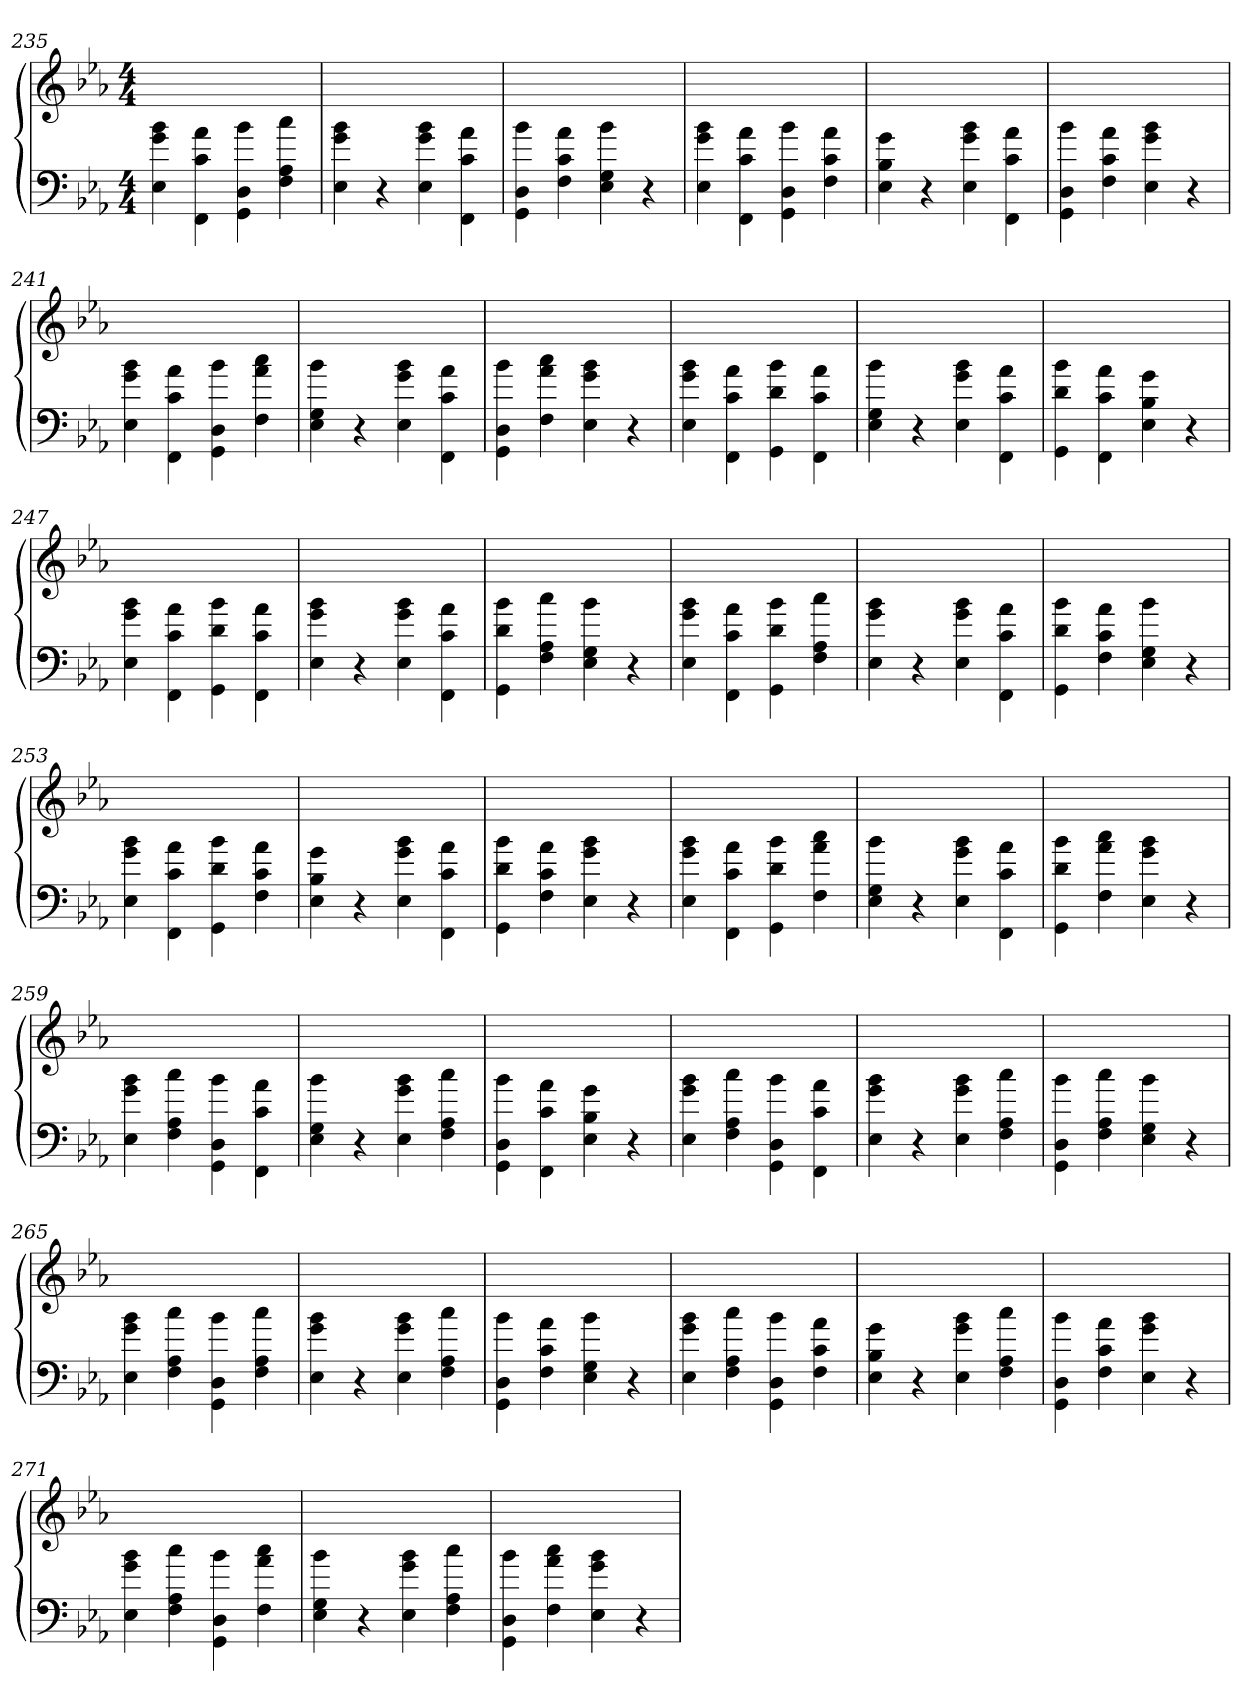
**kern	**kern
*part2	*part1
*staff2	*staff1
*clefF4	*clefG2
*k[b-e-a-]	*k[b-e-a-]
*E-:	*E-:
*M4/4	*M4/4
=235	=235
4E- 4g 4b-	1ryy
4FF 4c 4a-	.
4GG 4D 4b-	.
4F 4A- 4cc	.
=236	=236
4E- 4g 4b-	1ryy
4r	.
4E- 4g 4b-	.
4FF 4c 4a-	.
=237	=237
4GG 4D 4b-	1ryy
4F 4c 4a-	.
4E- 4G 4b-	.
4r	.
=238	=238
4E- 4g 4b-	1ryy
4FF 4c 4a-	.
4GG 4D 4b-	.
4F 4c 4a-	.
=239	=239
4E- 4B- 4g	1ryy
4r	.
4E- 4g 4b-	.
4FF 4c 4a-	.
=240	=240
4GG 4D 4b-	1ryy
4F 4c 4a-	.
4E- 4g 4b-	.
4r	.
=241	=241
4E- 4g 4b-	1ryy
4FF 4c 4a-	.
4GG 4D 4b-	.
4F 4a- 4cc	.
=242	=242
4E- 4G 4b-	1ryy
4r	.
4E- 4g 4b-	.
4FF 4c 4a-	.
=243	=243
4GG 4D 4b-	1ryy
4F 4a- 4cc	.
4E- 4g 4b-	.
4r	.
=244	=244
4E- 4g 4b-	1ryy
4FF 4c 4a-	.
4GG 4d 4b-	.
4FF 4c 4a-	.
=245	=245
4E- 4G 4b-	1ryy
4r	.
4E- 4g 4b-	.
4FF 4c 4a-	.
=246	=246
4GG 4d 4b-	1ryy
4FF 4c 4a-	.
4E- 4B- 4g	.
4r	.
=247	=247
4E- 4g 4b-	1ryy
4FF 4c 4a-	.
4GG 4d 4b-	.
4FF 4c 4a-	.
=248	=248
4E- 4g 4b-	1ryy
4r	.
4E- 4g 4b-	.
4FF 4c 4a-	.
=249	=249
4GG 4d 4b-	1ryy
4F 4A- 4cc	.
4E- 4G 4b-	.
4r	.
=250	=250
4E- 4g 4b-	1ryy
4FF 4c 4a-	.
4GG 4d 4b-	.
4F 4A- 4cc	.
=251	=251
4E- 4g 4b-	1ryy
4r	.
4E- 4g 4b-	.
4FF 4c 4a-	.
=252	=252
4GG 4d 4b-	1ryy
4F 4c 4a-	.
4E- 4G 4b-	.
4r	.
=253	=253
4E- 4g 4b-	1ryy
4FF 4c 4a-	.
4GG 4d 4b-	.
4F 4c 4a-	.
=254	=254
4E- 4B- 4g	1ryy
4r	.
4E- 4g 4b-	.
4FF 4c 4a-	.
=255	=255
4GG 4d 4b-	1ryy
4F 4c 4a-	.
4E- 4g 4b-	.
4r	.
=256	=256
4E- 4g 4b-	1ryy
4FF 4c 4a-	.
4GG 4d 4b-	.
4F 4a- 4cc	.
=257	=257
4E- 4G 4b-	1ryy
4r	.
4E- 4g 4b-	.
4FF 4c 4a-	.
=258	=258
4GG 4d 4b-	1ryy
4F 4a- 4cc	.
4E- 4g 4b-	.
4r	.
=259	=259
4E- 4g 4b-	1ryy
4F 4A- 4cc	.
4GG 4D 4b-	.
4FF 4c 4a-	.
=260	=260
4E- 4G 4b-	1ryy
4r	.
4E- 4g 4b-	.
4F 4A- 4cc	.
=261	=261
4GG 4D 4b-	1ryy
4FF 4c 4a-	.
4E- 4B- 4g	.
4r	.
=262	=262
4E- 4g 4b-	1ryy
4F 4A- 4cc	.
4GG 4D 4b-	.
4FF 4c 4a-	.
=263	=263
4E- 4g 4b-	1ryy
4r	.
4E- 4g 4b-	.
4F 4A- 4cc	.
=264	=264
4GG 4D 4b-	1ryy
4F 4A- 4cc	.
4E- 4G 4b-	.
4r	.
=265	=265
4E- 4g 4b-	1ryy
4F 4A- 4cc	.
4GG 4D 4b-	.
4F 4A- 4cc	.
=266	=266
4E- 4g 4b-	1ryy
4r	.
4E- 4g 4b-	.
4F 4A- 4cc	.
=267	=267
4GG 4D 4b-	1ryy
4F 4c 4a-	.
4E- 4G 4b-	.
4r	.
=268	=268
4E- 4g 4b-	1ryy
4F 4A- 4cc	.
4GG 4D 4b-	.
4F 4c 4a-	.
=269	=269
4E- 4B- 4g	1ryy
4r	.
4E- 4g 4b-	.
4F 4A- 4cc	.
=270	=270
4GG 4D 4b-	1ryy
4F 4c 4a-	.
4E- 4g 4b-	.
4r	.
=271	=271
4E- 4g 4b-	1ryy
4F 4A- 4cc	.
4GG 4D 4b-	.
4F 4a- 4cc	.
=272	=272
4E- 4G 4b-	1ryy
4r	.
4E- 4g 4b-	.
4F 4A- 4cc	.
=273	=273
4GG 4D 4b-	1ryy
4F 4a- 4cc	.
4E- 4g 4b-	.
4r	.
=	=
*-	*-
